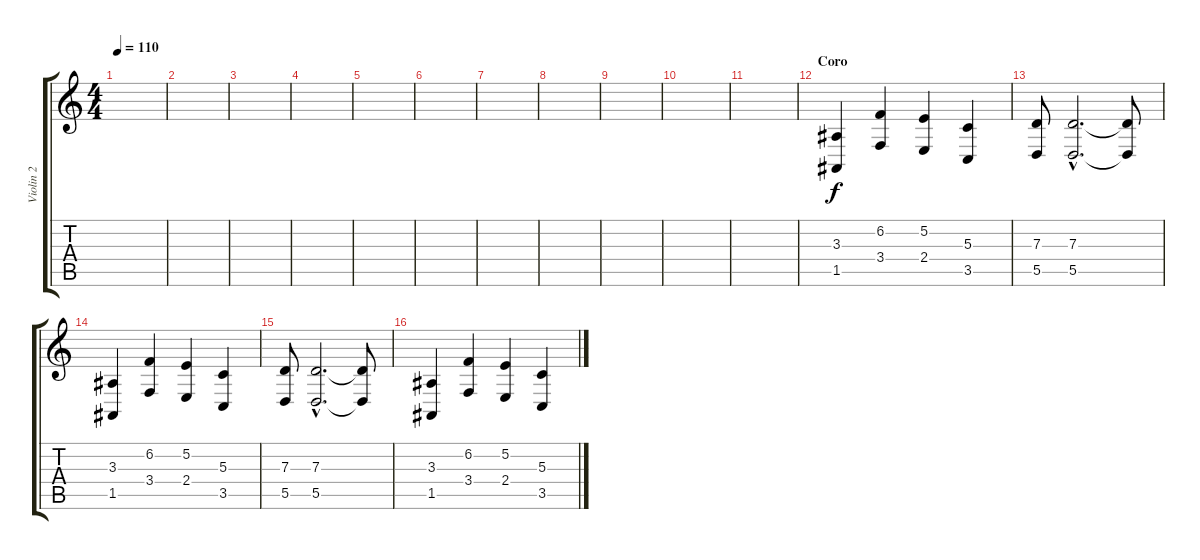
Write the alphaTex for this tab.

\track ("Violin 2" "Violin 2") {instrument violin}
\staff {score tabs}
\tuning (E4 B3 G3 D3 A2 E2) {hide}
\ts (4 4)
\tempo 110
\clef g2
\ks c
|
|
|
|
|
|
|
|
|
|
|
\section ("" "Coro")
(3.3 1.5).4 (6.2 3.4).4 (5.2 2.4).4 (5.3 3.5).4 |
(7.3 5.5).8 (7.3{hac} 5.5{hac}).2{d} (7.3{t} 5.5{t}).8 |
(3.3 1.5).4 (6.2 3.4).4 (5.2 2.4).4 (5.3 3.5).4 |
(7.3 5.5).8 (7.3{hac} 5.5{hac}).2{d} (7.3{t} 5.5{t}).8 |
(3.3 1.5).4 (6.2 3.4).4 (5.2 2.4).4 (5.3 3.5).4
